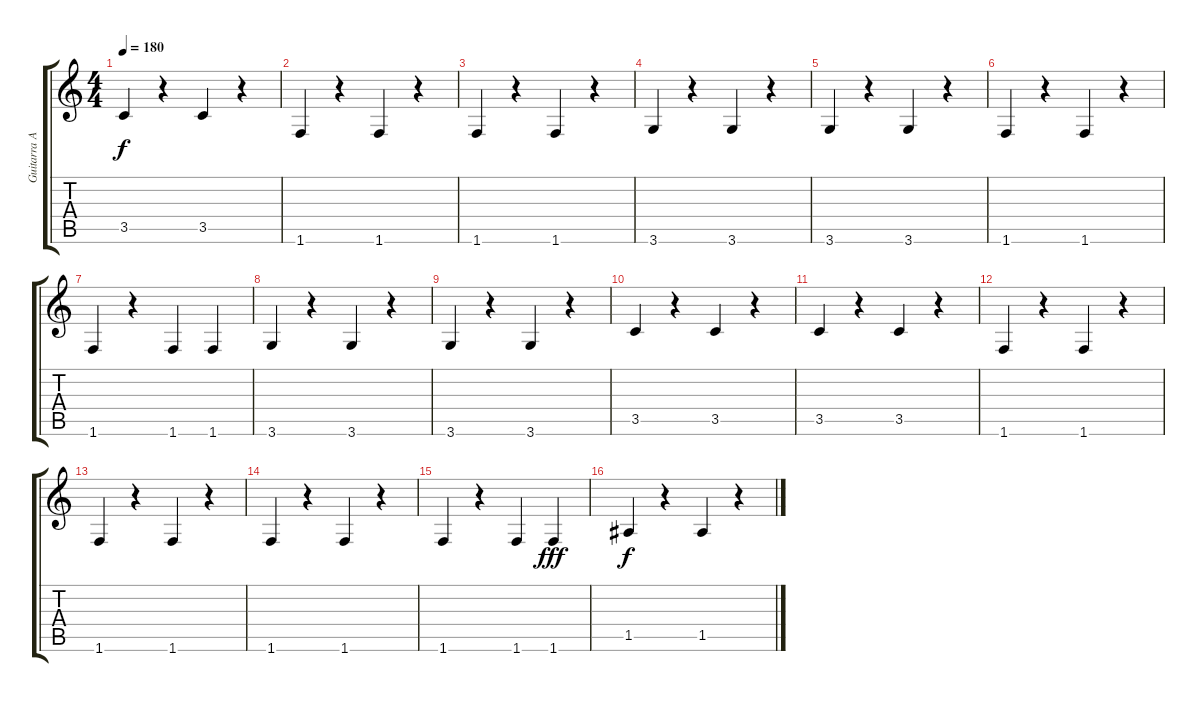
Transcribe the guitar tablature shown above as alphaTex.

\track ("Guitarra Acomp" "Guitarra A") {instrument distortionguitar}
\staff {score tabs}
\tuning (E4 B3 G3 D3 A2 E2) {hide}
\ts (4 4)
\tempo 180
\clef g2
\ks c
3.5.4{dy f} r.4 3.5.4 r.4 |
1.6.4 r.4 1.6.4 r.4 |
1.6.4 r.4 1.6.4 r.4 |
3.6.4 r.4 3.6.4 r.4 |
3.6.4 r.4 3.6.4 r.4 |
1.6.4 r.4 1.6.4 r.4 |
1.6.4 r.4 1.6.4 1.6.4 |
3.6.4 r.4 3.6.4 r.4 |
3.6.4 r.4 3.6.4 r.4 |
3.5.4 r.4 3.5.4 r.4 |
3.5.4 r.4 3.5.4 r.4 |
1.6.4 r.4 1.6.4 r.4 |
1.6.4 r.4 1.6.4 r.4 |
1.6.4 r.4 1.6.4 r.4 |
1.6.4 r.4 1.6.4 1.6.4{dy fff} |
1.5.4{dy f} r.4 1.5.4 r.4
